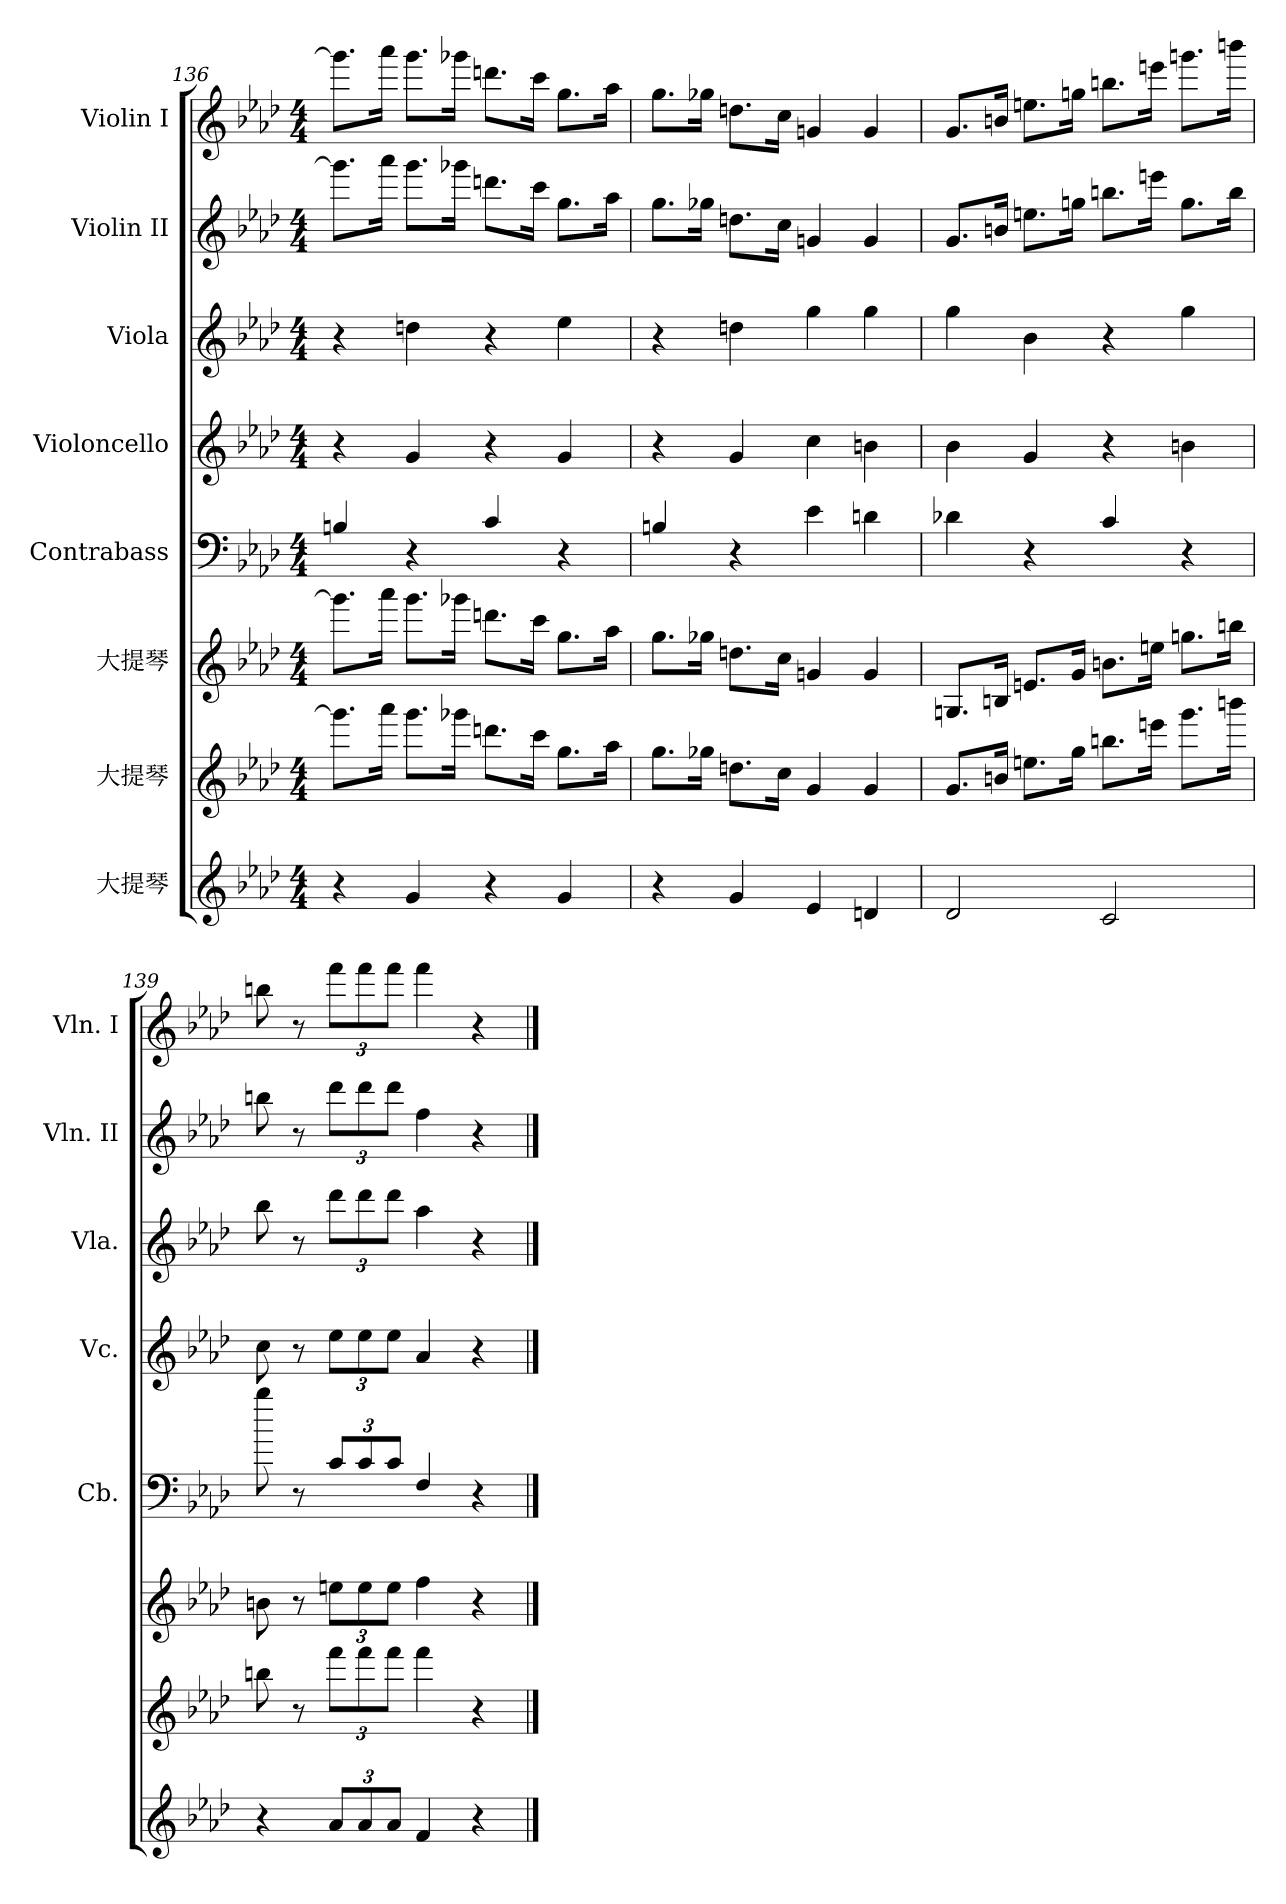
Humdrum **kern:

**kern	**kern	**kern	**kern	**kern	**kern	**kern	**kern
*part8	*part7	*part6	*part5	*part4	*part3	*part2	*part1
*staff8	*staff7	*staff6	*staff5	*staff4	*staff3	*staff2	*staff1
*I"大提琴	*I"大提琴	*I"大提琴	*I"Contrabass	*I"Violoncello	*I"Viola	*I"Violin II	*I"Violin I
*	*	*	*I'Cb.	*I'Vc.	*I'Vla.	*I'Vln. II	*I'Vln. I
*clefG2	*clefG2	*clefG2	*clefF4	*clefG2	*clefG2	*clefG2	*clefG2
*	*	*	*ITrd7c12	*	*	*	*
*k[b-e-a-d-]	*k[b-e-a-d-]	*k[b-e-a-d-]	*k[b-e-a-d-]	*k[b-e-a-d-]	*k[b-e-a-d-]	*k[b-e-a-d-]	*k[b-e-a-d-]
*M4/4	*M4/4	*M4/4	*M4/4	*M4/4	*M4/4	*M4/4	*M4/4
=136	=136	=136	=136	=136	=136	=136	=136
4r	8.ggg\L]	8.ggg\L]	4BBn/	4r	4r	8.ggg\L]	8.ggg\L]
.	16aaa-\Jk	16aaa-\Jk	.	.	.	16aaa-\Jk	16aaa-\Jk
4g/	8.ggg\L	8.ggg\L	4r	4g/	4ddn\	8.ggg\L	8.ggg\L
.	16ggg-X\Jk	16ggg-X\Jk	.	.	.	16ggg-X\Jk	16ggg-X\Jk
4r	8.dddn\L	8.dddn\L	4C/	4r	4r	8.dddn\L	8.dddn\L
.	16ccc\Jk	16ccc\Jk	.	.	.	16ccc\Jk	16ccc\Jk
4g/	8.gg\L	8.gg\L	4r	4g/	4ee-\	8.gg\L	8.gg\L
.	16aa-\Jk	16aa-\Jk	.	.	.	16aa-\Jk	16aa-\Jk
=137	=137	=137	=137	=137	=137	=137	=137
4r	8.gg\L	8.gg\L	4BBn/	4r	4r	8.gg\L	8.gg\L
.	16gg-X\Jk	16gg-X\Jk	.	.	.	16gg-X\Jk	16gg-X\Jk
4g/	8.ddn\L	8.ddn\L	4r	4g/	4ddn\	8.ddn\L	8.ddn\L
.	16cc\Jk	16cc\Jk	.	.	.	16cc\Jk	16cc\Jk
4e-/	4g/	4gn/	4E-\	4cc\	4gg\	4gn/	4gn/
4dn/	4g/	4g/	4Dn\	4bn\	4gg\	4g/	4g/
!!LO:PB:g=z
=138	=138	=138	=138	=138	=138	=138	=138
2d-/	8.g/L	8.Gn/L	4D-X\	4b-\	4gg\	8.g/L	8.g/L
.	16bn/Jk	16Bn/Jk	.	.	.	16bn/Jk	16bn/Jk
.	8.een\L	8.en/L	4r	4g/	4b-\	8.een\L	8.een\L
.	16gg\Jk	16g/Jk	.	.	.	16ggn\Jk	16ggn\Jk
2c/	8.bbn\L	8.bn\L	4C/	4r	4r	8.bbn\L	8.bbn\L
.	16eeen\Jk	16een\Jk	.	.	.	16eeen\Jk	16eeen\Jk
.	8.ggg\L	8.ggn\L	4r	4bn\	4gg\	8.gg\L	8.gggn\L
.	16bbbn\Jk	16bbn\Jk	.	.	.	16bb\Jk	16bbbn\Jk
=139	=139	=139	=139	=139	=139	=139	=139
4r	8bbn\	8bn\	8b-\	8cc\	8bb-\	8bbn\	8bbn\
.	8r	8r	8r	8r	8r	8r	8r
*Xbrackettup	*Xbrackettup	*Xbrackettup	*Xbrackettup	*Xbrackettup	*Xbrackettup	*Xbrackettup	*Xbrackettup
12a-/L	12fff\L	12een\L	12C/L	12ee-\L	12ddd-\L	12ddd-\L	12fff\L
12a-/	12fff\	12ee\	12C/	12ee-\	12ddd-\	12ddd-\	12fff\
12a-/J	12fff\J	12ee\J	12C/J	12ee-\J	12ddd-\J	12ddd-\J	12fff\J
4f/	4fff\	4ff\	4FF/	4a-/	4aa-\	4ff\	4fff\
4r	4r	4r	4r	4r	4r	4r	4r
==	==	==	==	==	==	==	==
*-	*-	*-	*-	*-	*-	*-	*-
